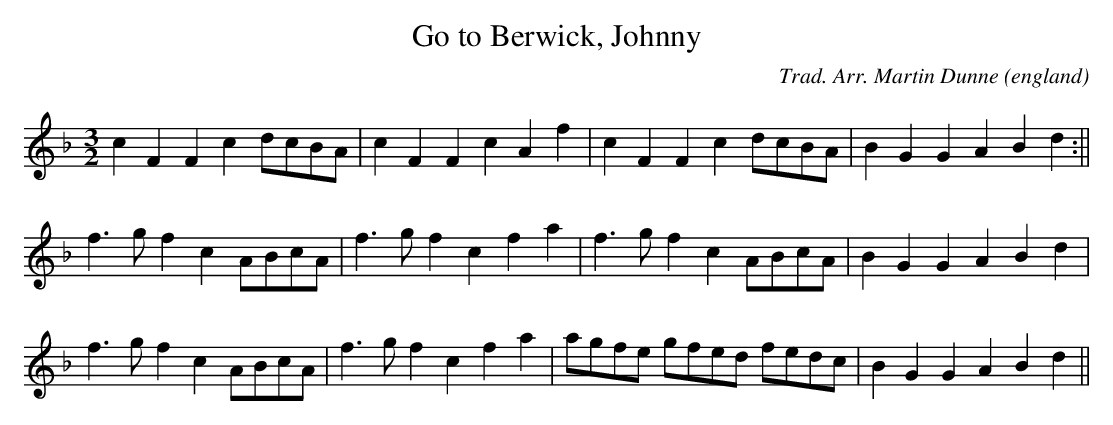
X:1
T:Go to Berwick, Johnny
O:england
M:3/2
L:1/8
C:Trad. Arr. Martin Dunne
K:F
c2 F2 F2 c2 dcBA|c2 F2 F2 c2 A2 f2|c2 F2 F2 c2 dcBA|B2 G2 G2 A2 B2 d2:||
f3 g f2 c2 ABcA|f3 g f2 c2 f2 a2|f3 g f2 c2 ABcA|B2 G2 G2 A2 B2 d2|
f3 g f2 c2 ABcA|f3 g f2 c2 f2 a2|agfe gfed fedc|B2 G2 G2 A2 B2 d2||
